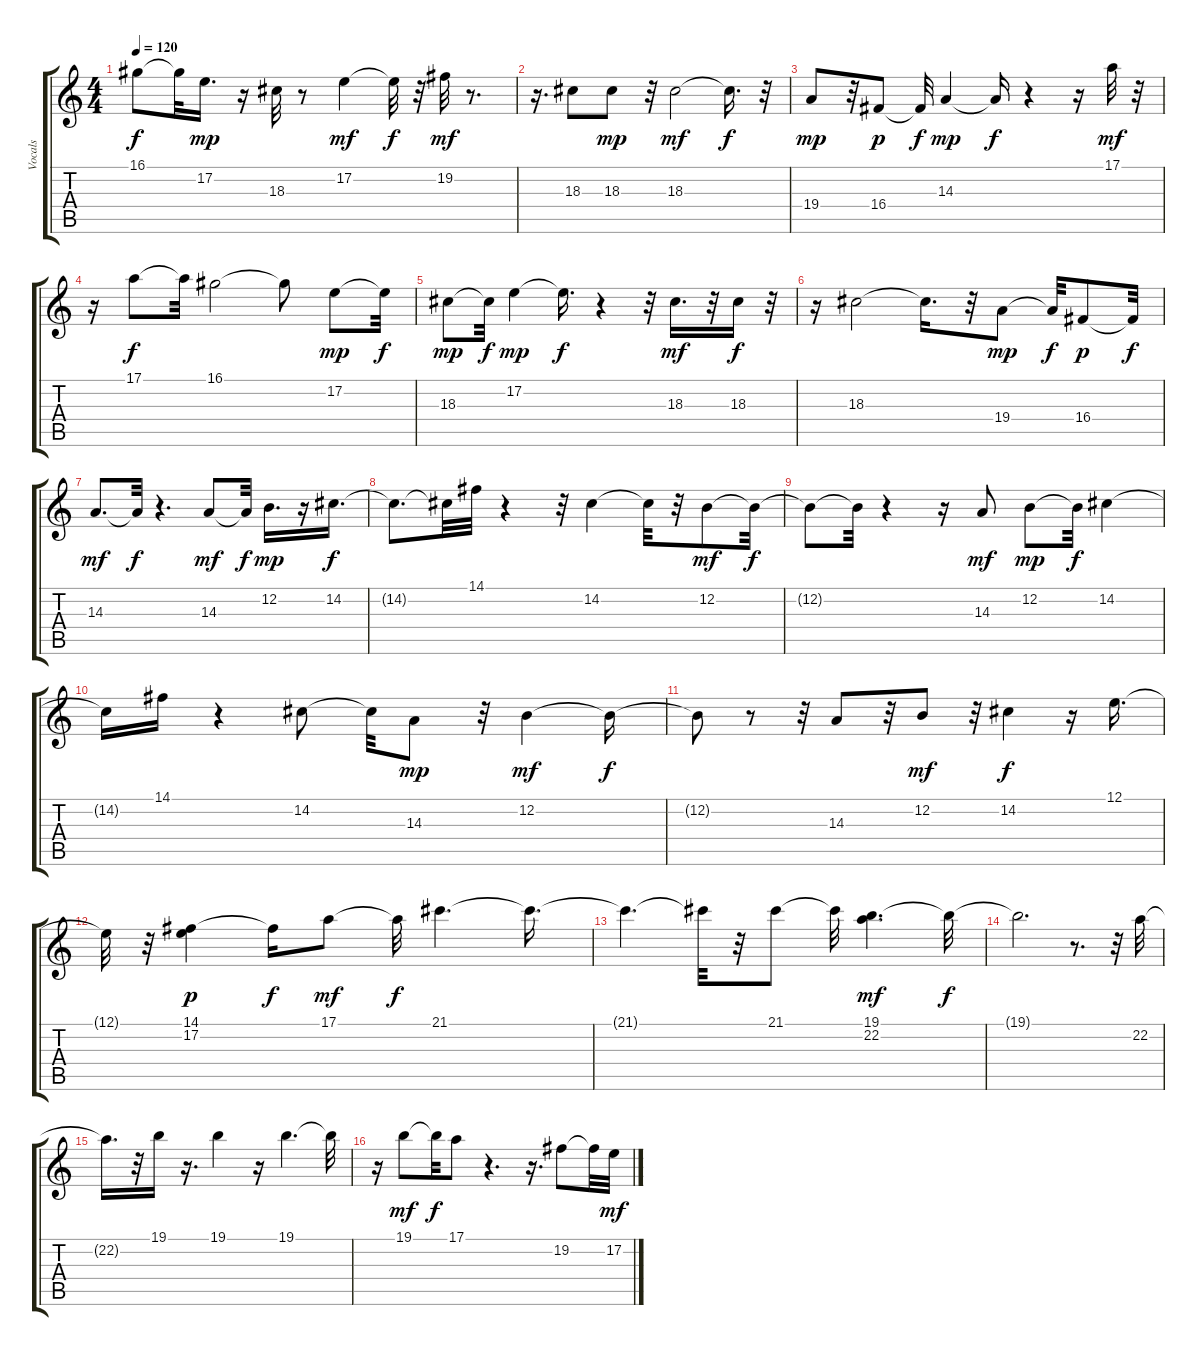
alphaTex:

\track ("Vocals" "Vocals") {instrument synthvoice}
\staff {score tabs}
\tuning (E4 B3 G3 D3 A2 E2) {hide}
\ts (4 4)
\tempo 120
\clef g2
\ks c
16.1{t}.8{dy f} 16.1{t}.32 17.2.16{d dy mp} r.16 18.3.32 r.8 17.2.4{dy mf} 17.2{t}.32{dy f} r.32 19.2.32{dy mf} r.8{d} |
r.16{d} 18.3.8 18.3.8{dy mp} r.32 18.3.2{dy mf} 18.3{t}.16{d dy f} r.32 |
19.4.8{dy mp} r.32 16.4.8{dy p} 16.4{t}.32{dy f} 14.3.4{dy mp} 14.3{t}.16{dy f} r.4 r.16 17.1.32{dy mf} r.32 |
r.16 17.1.8{dy f} 17.1{t}.32 16.1.2 16.1{t}.8 17.2.8{dy mp} 17.2{t}.32{dy f} |
18.3.8{dy mp} 18.3{t}.32{dy f} 17.2.4{dy mp} 17.2{t}.16{d dy f} r.4 r.32 18.3.16{d dy mf} r.32 18.3.16{dy f} r.32 |
r.16 18.3.2 18.3{t}.16{d} r.32 19.4.8{dy mp} 19.4{t}.32{dy f} 16.4.8{dy p} 16.4{t}.32{dy f} |
14.3.8{d dy mf} 14.3{t}.32{dy f} r.4{d} 14.3.8{dy mf} 14.3{t}.32{dy f} 12.2.16{d dy mp} r.16 14.2.16{d dy f} |
14.2{t}.8{d} 14.2{t}.32 14.1.32 r.4 r.32 14.2.4 14.2{t}.32 r.32 12.2.8{dy mf} 12.2{t}.32{dy f} |
12.2{t}.8 12.2{t}.32 r.4 r.16 14.3.8{dy mf} 12.2.8{dy mp} 12.2{t}.32{dy f} 14.2.4 |
14.2{t}.16 14.1.16 r.4 14.2.8 14.2{t}.32 14.3.8{dy mp} r.32 12.2.4{dy mf} 12.2{t}.16{dy f} |
12.2{t}.8 r.8 r.32 14.3.8 r.32 12.2.8{dy mf} r.32 14.2.4{dy f} r.16 12.1.16{d} |
12.1{t}.32 r.32 (14.1 17.2).4{dy p} 14.1{t}.16{dy f} 17.1.8{dy mf} 17.1{t}.32{dy f} 21.1.4{d} 21.1{t}.16{d} |
21.1{t}.4{d} 21.1{t}.32 r.32 21.1.8 21.1{t}.32 (19.1 22.2).4{d dy mf} 19.1{t}.32{dy f} |
19.1{t}.2{d} r.8{d} r.32 22.2.32 |
22.2{t}.16{d} r.32 19.1.16 r.16{d} 19.1.4 r.16 19.1.4{d} 19.1{t}.32 |
r.16 19.1.8{dy mf} 19.1{t}.32{dy f} 17.1.8 r.4{d} r.16{d} 19.2.8 19.2{t}.32 17.2.32{dy mf}
